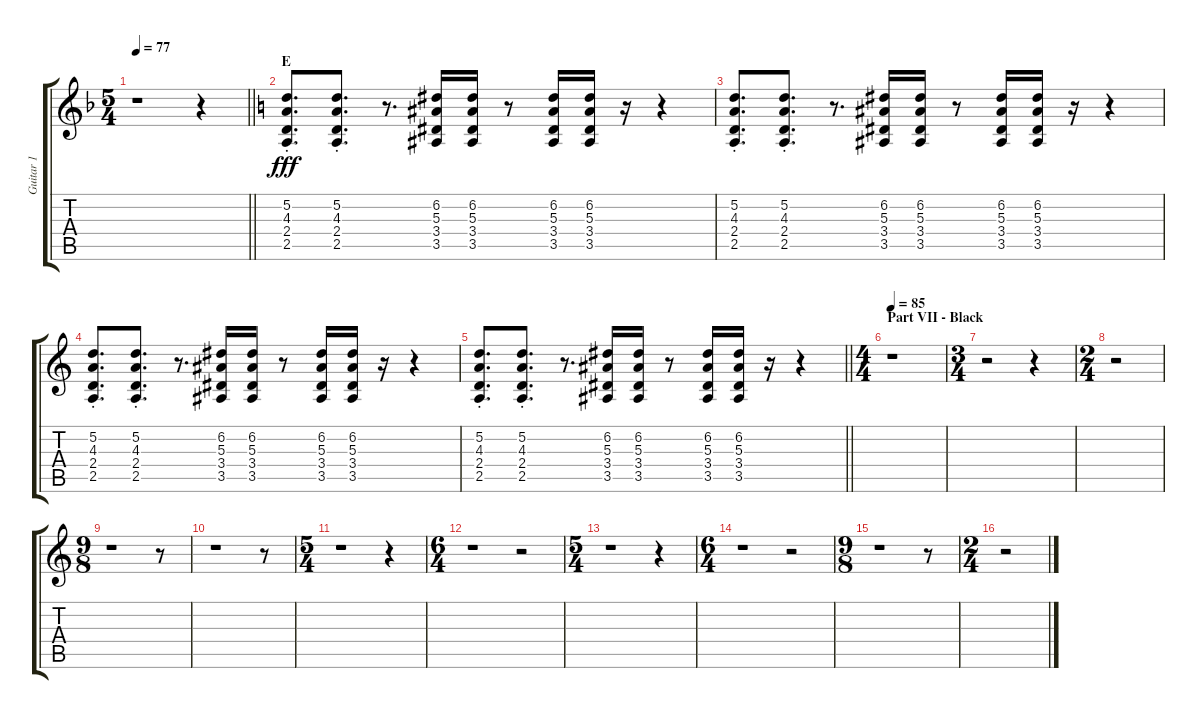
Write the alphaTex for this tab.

\track ("Guitar 1" "Guitar 1") {instrument distortionguitar}
\staff {score tabs}
\tuning (D4 A3 F3 C3 G2 D2) {hide}
\ts (5 4)
\tempo 77
\clef g2
\barLineRight lightlight
\ks dminor
r.1{dy f} r.4 |
\section ("" "E")
\ks aminor
(5.2{st} 4.3{st} 2.4{st} 2.5{st}).8{d dy fff} (5.2{st} 4.3{st} 2.4{st} 2.5{st}).8{d} r.8{d} (6.2 5.3 3.4 3.5).16 (6.2 5.3 3.4 3.5).16 r.8 (6.2 5.3 3.4 3.5).16 (6.2 5.3 3.4 3.5).16 r.16 r.4 |
(5.2{st} 4.3{st} 2.4{st} 2.5{st}).8{d} (5.2{st} 4.3{st} 2.4{st} 2.5{st}).8{d} r.8{d} (6.2 5.3 3.4 3.5).16 (6.2 5.3 3.4 3.5).16 r.8 (6.2 5.3 3.4 3.5).16 (6.2 5.3 3.4 3.5).16 r.16 r.4 |
(5.2{st} 4.3{st} 2.4{st} 2.5{st}).8{d} (5.2{st} 4.3{st} 2.4{st} 2.5{st}).8{d} r.8{d} (6.2 5.3 3.4 3.5).16 (6.2 5.3 3.4 3.5).16 r.8 (6.2 5.3 3.4 3.5).16 (6.2 5.3 3.4 3.5).16 r.16 r.4 |
\barLineRight lightlight
(5.2{st} 4.3{st} 2.4{st} 2.5{st}).8{d} (5.2{st} 4.3{st} 2.4{st} 2.5{st}).8{d} r.8{d} (6.2 5.3 3.4 3.5).16 (6.2 5.3 3.4 3.5).16 r.8 (6.2 5.3 3.4 3.5).16 (6.2 5.3 3.4 3.5).16 r.16 r.4 |
\ts (4 4)
\section ("" "Part VII - Black")
\tempo 85
r.1 |
\ts (3 4)
r.2 r.4 |
\ts (2 4)
r.2 |
\ts (9 8)
r.1 r.8 |
r.1 r.8 |
\ts (5 4)
r.1 r.4 |
\ts (6 4)
r.1 r.2 |
\ts (5 4)
r.1 r.4 |
\ts (6 4)
r.1 r.2 |
\ts (9 8)
r.1 r.8 |
\ts (2 4)
r.2
